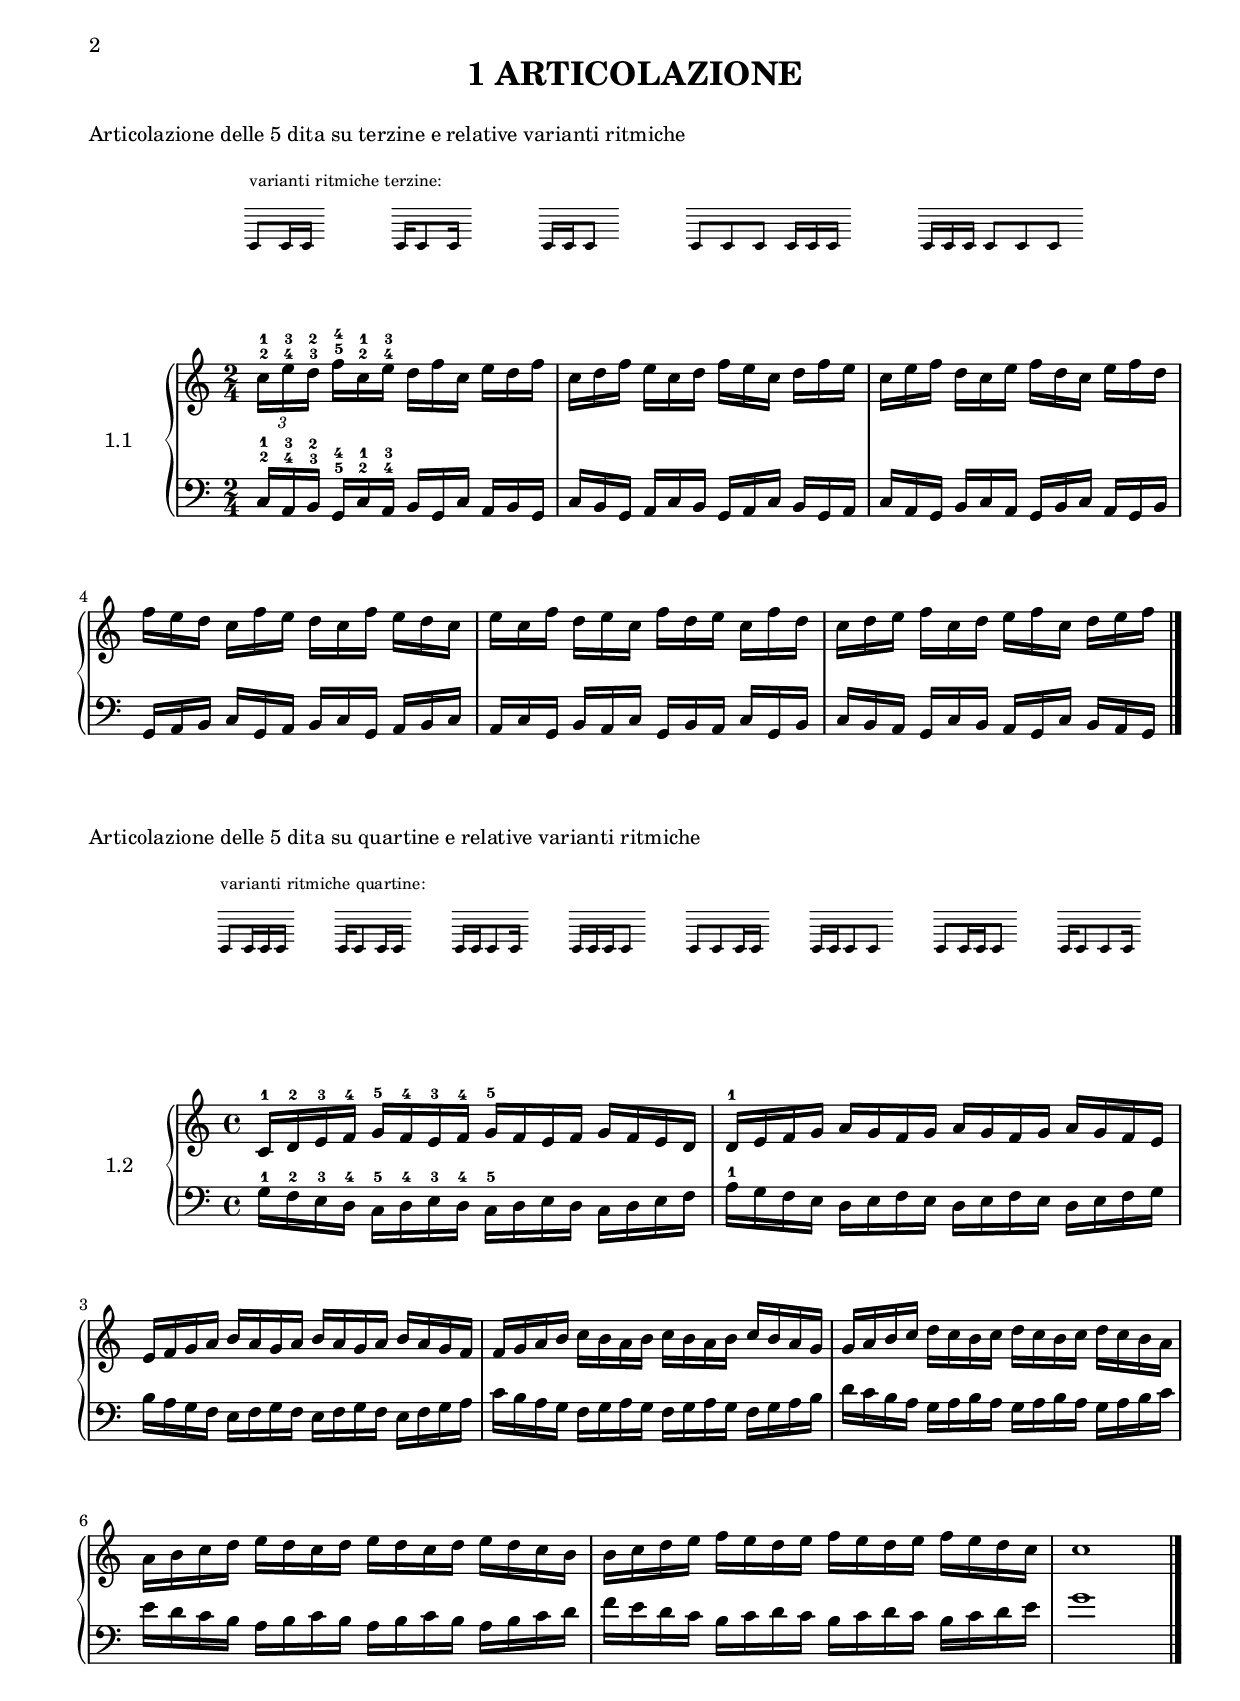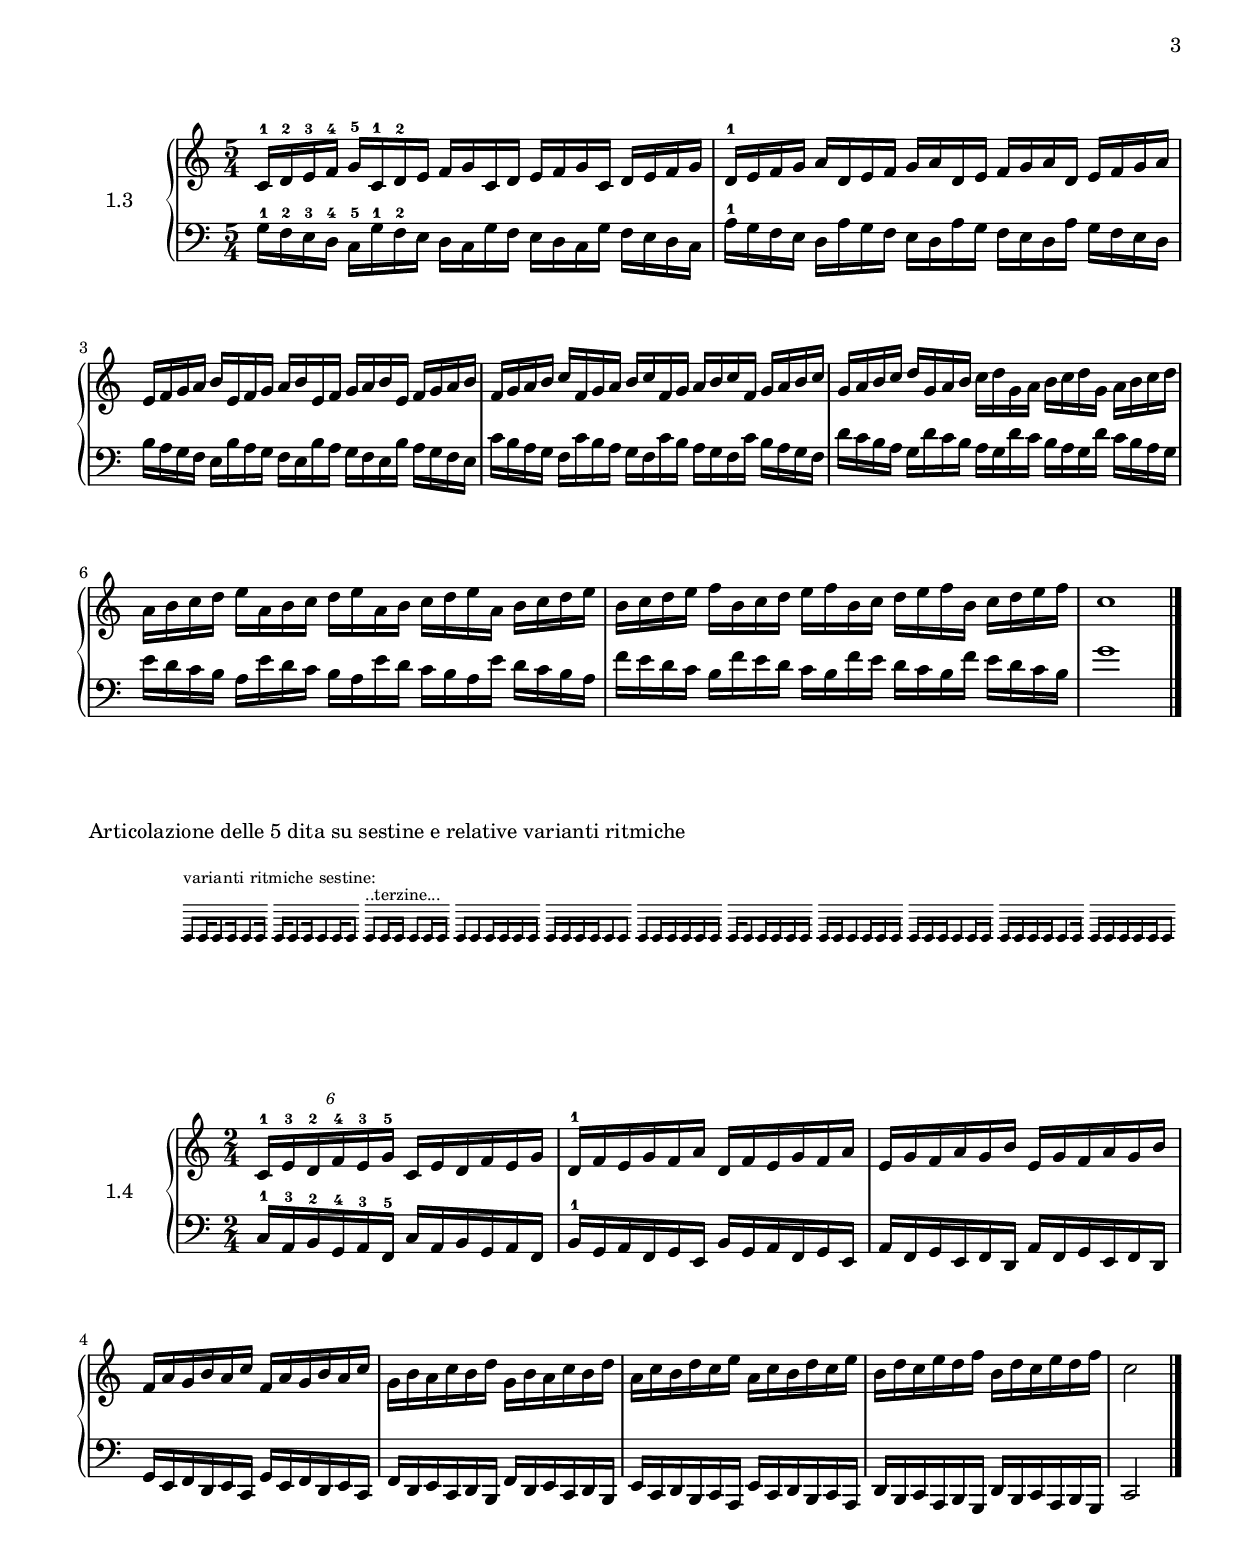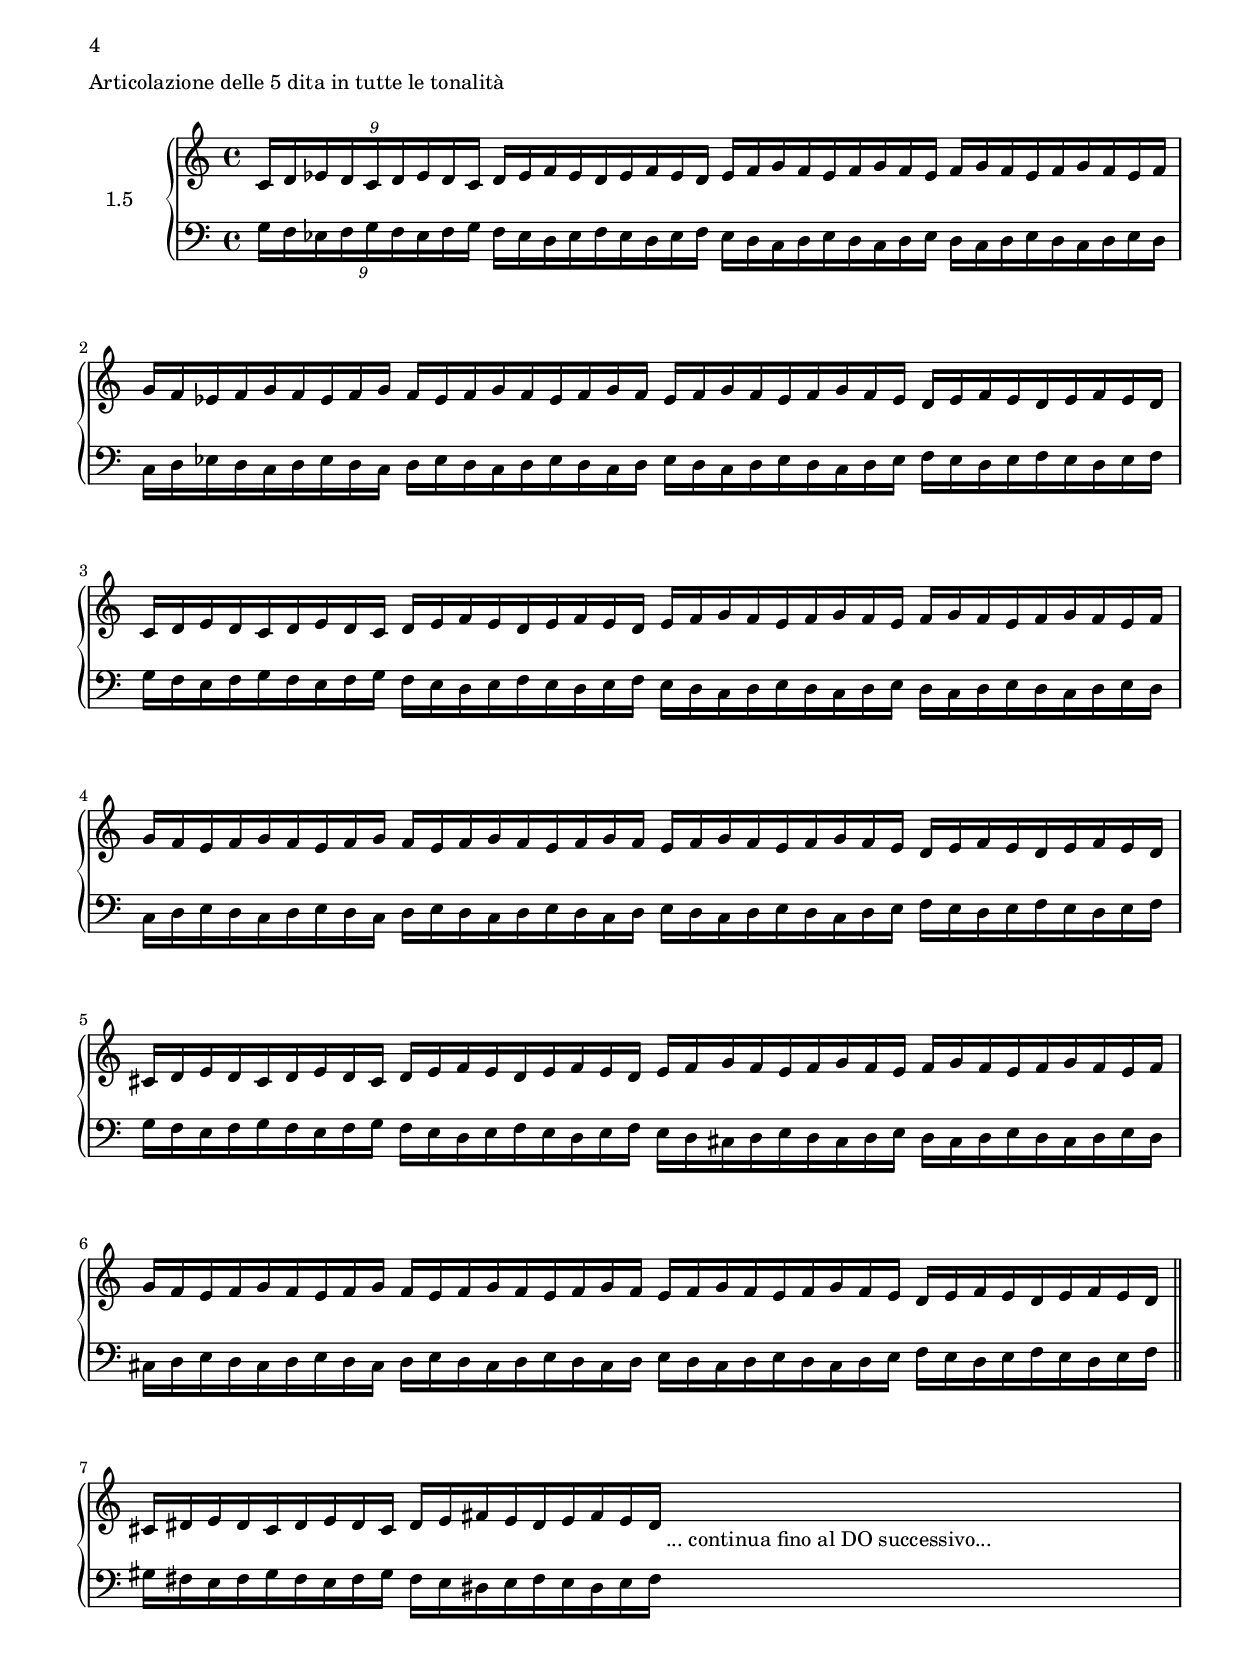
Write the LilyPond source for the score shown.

% ===========================================================================================================
% esercizi-di-tecnica.ly
%                     _    _      _ _   _               _         
%  ___ ___ ___ _ _ __(_)__(_)  __| (_) | |_ ___ __ _ _ (_)__ __ _ 
% / -_|_-</ -_) '_/ _| |_ / | / _` | | |  _/ -_) _| ' \| / _/ _` |
% \___/__/\___|_| \__|_/__|_| \__,_|_|  \__\___\__|_||_|_\__\__,_|
%                                  Articolazione, Arpeggi, Accordi
%
% Copyright (c) 2020 Alessandro Fraschetti (mail: gos95@gommagomma.net)
%
% Permission is hereby granted, free of charge, to any person obtaining a copy
% of this software and associated documentation files (the "Software"), to deal
% in the Software without restriction, including without limitation the rights
% to use, copy, modify, merge, publish, distribute, sublicense, and/or sell
% copies of the Software, and to permit persons to whom the Software is
% furnished to do so, subject to the following conditions:
% 
% The above copyright notice and this permission notice shall be included in all
% copies or substantial portions of the Software.
% 
% THE SOFTWARE IS PROVIDED "AS IS", WITHOUT WARRANTY OF ANY KIND, EXPRESS OR
% IMPLIED, INCLUDING BUT NOT LIMITED TO THE WARRANTIES OF MERCHANTABILITY,
% FITNESS FOR A PARTICULAR PURPOSE AND NONINFRINGEMENT. IN NO EVENT SHALL THE
% AUTHORS OR COPYRIGHT HOLDERS BE LIABLE FOR ANY CLAIM, DAMAGES OR OTHER
% LIABILITY, WHETHER IN AN ACTION OF CONTRACT, TORT OR OTHERWISE, ARISING FROM,
% OUT OF OR IN CONNECTION WITH THE SOFTWARE OR THE USE OR OTHER DEALINGS IN THE
% SOFTWARE.
% ===========================================================================================================


\version "2.12.3"
#(ly:set-option 'delete-intermediate-files #t)
#(set-global-staff-size 18)


% ===========================================================================================================
% ------------------------------------------  I N C L U D E S  ----------------------------------------------
% ===========================================================================================================
% ===========================================================================================================
% varianti-ritmiche-terzine.ly
%                     _    _      _ _   _               _         
%  ___ ___ ___ _ _ __(_)__(_)  __| (_) | |_ ___ __ _ _ (_)__ __ _ 
% / -_|_-</ -_) '_/ _| |_ / | / _` | | |  _/ -_) _| ' \| / _/ _` |
% \___/__/\___|_| \__|_/__|_| \__,_|_|  \__\___\__|_||_|_\__\__,_|
%
% Copyright (c) 2020 Alessandro Fraschetti (mail: gos95@gommagomma.net)
%
% Permission is hereby granted, free of charge, to any person obtaining a copy
% of this software and associated documentation files (the "Software"), to deal
% in the Software without restriction, including without limitation the rights
% to use, copy, modify, merge, publish, distribute, sublicense, and/or sell
% copies of the Software, and to permit persons to whom the Software is
% furnished to do so, subject to the following conditions:
% 
% The above copyright notice and this permission notice shall be included in all
% copies or substantial portions of the Software.
% 
% THE SOFTWARE IS PROVIDED "AS IS", WITHOUT WARRANTY OF ANY KIND, EXPRESS OR
% IMPLIED, INCLUDING BUT NOT LIMITED TO THE WARRANTIES OF MERCHANTABILITY,
% FITNESS FOR A PARTICULAR PURPOSE AND NONINFRINGEMENT. IN NO EVENT SHALL THE
% AUTHORS OR COPYRIGHT HOLDERS BE LIABLE FOR ANY CLAIM, DAMAGES OR OTHER
% LIABILITY, WHETHER IN AN ACTION OF CONTRACT, TORT OR OTHERWISE, ARISING FROM,
% OUT OF OR IN CONNECTION WITH THE SOFTWARE OR THE USE OR OTHER DEALINGS IN THE
% SOFTWARE.
% ===========================================================================================================


variantiRitmicheTerzine = \relative c' {
    \cadenzaOn
    \stopStaff
    \skip 1
    \startStaff
        c8[^\markup { \raise #2 { varianti ritmiche terzine: }} c16 c16]
    \stopStaff
    \skip 1
    \startStaff
        c16[ c8 c16]
    \stopStaff
    \skip 1
    \startStaff
        c16[ c16 c8]
    \stopStaff
    \skip 1
    \startStaff
        c8[ c8 c8] c16[ c16 c16]]
    \stopStaff
    \skip 1
    \startStaff
        c16[ c16 c16] c8[ c8 c8]]
    \stopStaff
    \skip 1
    \cadenzaOff
}

% ===========================================================================================================
% varianti-ritmiche-quartine.ly
%                     _    _      _ _   _               _         
%  ___ ___ ___ _ _ __(_)__(_)  __| (_) | |_ ___ __ _ _ (_)__ __ _ 
% / -_|_-</ -_) '_/ _| |_ / | / _` | | |  _/ -_) _| ' \| / _/ _` |
% \___/__/\___|_| \__|_/__|_| \__,_|_|  \__\___\__|_||_|_\__\__,_|
%
% Copyright (c) 2020 Alessandro Fraschetti (mail: gos95@gommagomma.net)
%
% Permission is hereby granted, free of charge, to any person obtaining a copy
% of this software and associated documentation files (the "Software"), to deal
% in the Software without restriction, including without limitation the rights
% to use, copy, modify, merge, publish, distribute, sublicense, and/or sell
% copies of the Software, and to permit persons to whom the Software is
% furnished to do so, subject to the following conditions:
% 
% The above copyright notice and this permission notice shall be included in all
% copies or substantial portions of the Software.
% 
% THE SOFTWARE IS PROVIDED "AS IS", WITHOUT WARRANTY OF ANY KIND, EXPRESS OR
% IMPLIED, INCLUDING BUT NOT LIMITED TO THE WARRANTIES OF MERCHANTABILITY,
% FITNESS FOR A PARTICULAR PURPOSE AND NONINFRINGEMENT. IN NO EVENT SHALL THE
% AUTHORS OR COPYRIGHT HOLDERS BE LIABLE FOR ANY CLAIM, DAMAGES OR OTHER
% LIABILITY, WHETHER IN AN ACTION OF CONTRACT, TORT OR OTHERWISE, ARISING FROM,
% OUT OF OR IN CONNECTION WITH THE SOFTWARE OR THE USE OR OTHER DEALINGS IN THE
% SOFTWARE.
% ===========================================================================================================


variantiRitmicheQuartine = \relative c' {
    \cadenzaOn
    \stopStaff
    \skip 1
    \startStaff
        c8[^\markup { \raise #2 { varianti ritmiche quartine: }} c16 c16 c16]
    \stopStaff
    \skip 1
    \startStaff
        c16[ c8 c16 c16]
    \stopStaff
    \skip 1
    \startStaff
        c16[ c16 c8 c16]
    \stopStaff
    \skip 1
    \startStaff
        c16[ c16 c16 c8]
    \stopStaff
    \skip 1
    \startStaff
        c8[ c8 c16 c16]
    \stopStaff
    \skip 1
    \startStaff
        c16[ c16 c8 c8]
    \stopStaff
    \skip 1
    \startStaff
        c8[ c16 c16 c8]
    \stopStaff
    \skip 1
    \startStaff
        c16[ c8 c8 c16]
    \stopStaff
    \skip 1
    \cadenzaOff
}

% ===========================================================================================================
% varianti-ritmiche-terzine.ly
%                     _    _      _ _   _               _         
%  ___ ___ ___ _ _ __(_)__(_)  __| (_) | |_ ___ __ _ _ (_)__ __ _ 
% / -_|_-</ -_) '_/ _| |_ / | / _` | | |  _/ -_) _| ' \| / _/ _` |
% \___/__/\___|_| \__|_/__|_| \__,_|_|  \__\___\__|_||_|_\__\__,_|
%
% Copyright (c) 2020 Alessandro Fraschetti (mail: gos95@gommagomma.net)
%
% Permission is hereby granted, free of charge, to any person obtaining a copy
% of this software and associated documentation files (the "Software"), to deal
% in the Software without restriction, including without limitation the rights
% to use, copy, modify, merge, publish, distribute, sublicense, and/or sell
% copies of the Software, and to permit persons to whom the Software is
% furnished to do so, subject to the following conditions:
% 
% The above copyright notice and this permission notice shall be included in all
% copies or substantial portions of the Software.
% 
% THE SOFTWARE IS PROVIDED "AS IS", WITHOUT WARRANTY OF ANY KIND, EXPRESS OR
% IMPLIED, INCLUDING BUT NOT LIMITED TO THE WARRANTIES OF MERCHANTABILITY,
% FITNESS FOR A PARTICULAR PURPOSE AND NONINFRINGEMENT. IN NO EVENT SHALL THE
% AUTHORS OR COPYRIGHT HOLDERS BE LIABLE FOR ANY CLAIM, DAMAGES OR OTHER
% LIABILITY, WHETHER IN AN ACTION OF CONTRACT, TORT OR OTHERWISE, ARISING FROM,
% OUT OF OR IN CONNECTION WITH THE SOFTWARE OR THE USE OR OTHER DEALINGS IN THE
% SOFTWARE.
% ===========================================================================================================


variantiRitmicheSestine = \relative c' {
    \cadenzaOn
    \stopStaff
    \skip 1
    \startStaff
        c8[^\markup { \raise #2 { varianti ritmiche sestine: }} c16 c8 c16 c8 c16]
    \stopStaff
    \skip 1
    \startStaff
        c16[ c8 c16 c8 c16 c8]
    \stopStaff
    \skip 1
    \startStaff
        c8[^\markup { \raise #0  {..terzine...}} c16 c16] c8[ c16 c16]
    \stopStaff
    \skip 1
    \startStaff
        c8[ c8 c16 c16 c16 c16]
    \stopStaff
    \skip 1
    \startStaff
        c16[ c16 c16 c16 c8 c8]
    \stopStaff
    \skip 1
	\cadenzaOff

%	\break

	\cadenzaOn
    \startStaff
        c8[ c16 c16 c16 c16 c16]
    \stopStaff
    \skip 1
    \startStaff
        c16[ c8 c16 c16 c16 c16]
    \stopStaff
    \skip 1
    \startStaff
        c16[ c16 c8 c16 c16 c16]
    \stopStaff
    \skip 1
    \startStaff
        c16[ c16 c16 c8 c16 c16]
    \stopStaff
    \skip 1
    \startStaff
        c16[ c16 c16 c16 c8 c16]
    \stopStaff
    \skip 1
    \startStaff
        c16[ c16 c16 c16 c16 c8]
    \stopStaff
	\skip 1
    \cadenzaOff
}


% ===========================================================================================================
% articolazione-terzine.ly
%                     _    _      _ _   _               _         
%  ___ ___ ___ _ _ __(_)__(_)  __| (_) | |_ ___ __ _ _ (_)__ __ _ 
% / -_|_-</ -_) '_/ _| |_ / | / _` | | |  _/ -_) _| ' \| / _/ _` |
% \___/__/\___|_| \__|_/__|_| \__,_|_|  \__\___\__|_||_|_\__\__,_|
%
% Copyright (c) 2020 Alessandro Fraschetti (mail: gos95@gommagomma.net)
%
% Permission is hereby granted, free of charge, to any person obtaining a copy
% of this software and associated documentation files (the "Software"), to deal
% in the Software without restriction, including without limitation the rights
% to use, copy, modify, merge, publish, distribute, sublicense, and/or sell
% copies of the Software, and to permit persons to whom the Software is
% furnished to do so, subject to the following conditions:
% 
% The above copyright notice and this permission notice shall be included in all
% copies or substantial portions of the Software.
% 
% THE SOFTWARE IS PROVIDED "AS IS", WITHOUT WARRANTY OF ANY KIND, EXPRESS OR
% IMPLIED, INCLUDING BUT NOT LIMITED TO THE WARRANTIES OF MERCHANTABILITY,
% FITNESS FOR A PARTICULAR PURPOSE AND NONINFRINGEMENT. IN NO EVENT SHALL THE
% AUTHORS OR COPYRIGHT HOLDERS BE LIABLE FOR ANY CLAIM, DAMAGES OR OTHER
% LIABILITY, WHETHER IN AN ACTION OF CONTRACT, TORT OR OTHERWISE, ARISING FROM,
% OUT OF OR IN CONNECTION WITH THE SOFTWARE OR THE USE OR OTHER DEALINGS IN THE
% SOFTWARE.
% ===========================================================================================================


articolazioneTerzineUpper = \relative c'' {
    \time 2/4
    \times 2/3 { c16-2-1[ e-4-3 d-3-2 ] } \override TupletNumber #'transparent = ##t 
                  \times 2/3 { f-5-4[ c-2-1 e-4-3 ] } \times 2/3 { d[ f c ] } \times 2/3 { e[ d f ] }
    \times 2/3 {   c[ d f ] } \times 2/3 { e[ c d ] } \times 2/3 { f[ e c ] } \times 2/3 { d[ f e ] }
    \times 2/3 {   c[ e f ] } \times 2/3 { d[ c e ] } \times 2/3 { f[ d c ] } \times 2/3 { e[ f d ] }
    \times 2/3 {   f[ e d ] } \times 2/3 { c[ f e ] } \times 2/3 { d[ c f ] } \times 2/3 { e[ d c ] }
    \times 2/3 {   e[ c f ] } \times 2/3 { d[ e c ] } \times 2/3 { f[ d e ] } \times 2/3 { c[ f d ] }
    \times 2/3 {   c[ d e ] } \times 2/3 { f[ c d ] } \times 2/3 { e[ f c ] } \times 2/3 { d[ e f ] }
    \bar "|."
}
articolazioneTerzineLower = \relative c {
    \time 2/4
    \override TupletNumber #'transparent = ##t
    \times 2/3 { c16-2-1[ a-4-3 b-3-2 ] }
                  \times 2/3 { g-5-4[ c-2-1 a-4-3 ] } \times 2/3 { b[ g c ] } \times 2/3 { a[ b g ] }
    \times 2/3 {   c[ b g ] } \times 2/3 { a[ c b ] } \times 2/3 { g[ a c ] } \times 2/3 { b[ g a ] }
    \times 2/3 {   c[ a g ] } \times 2/3 { b[ c a ] } \times 2/3 { g[ b c ] } \times 2/3 { a[ g b ] }
    \times 2/3 {   g[ a b ] } \times 2/3 { c[ g a ] } \times 2/3 { b[ c g ] } \times 2/3 { a[ b c ] }
    \times 2/3 {   a[ c g ] } \times 2/3 { b[ a c ] } \times 2/3 { g[ b a ] } \times 2/3 { c[ g b ] }
    \times 2/3 {   c[ b a ] } \times 2/3 { g[ c b ] } \times 2/3 { a[ g c ] } \times 2/3 { b[ a g ] }
    \bar "|."
}

% ===========================================================================================================
% articolazione-quartine.ly
%                     _    _      _ _   _               _         
%  ___ ___ ___ _ _ __(_)__(_)  __| (_) | |_ ___ __ _ _ (_)__ __ _ 
% / -_|_-</ -_) '_/ _| |_ / | / _` | | |  _/ -_) _| ' \| / _/ _` |
% \___/__/\___|_| \__|_/__|_| \__,_|_|  \__\___\__|_||_|_\__\__,_|
%
% Copyright (c) 2020 Alessandro Fraschetti (mail: gos95@gommagomma.net)
%
% Permission is hereby granted, free of charge, to any person obtaining a copy
% of this software and associated documentation files (the "Software"), to deal
% in the Software without restriction, including without limitation the rights
% to use, copy, modify, merge, publish, distribute, sublicense, and/or sell
% copies of the Software, and to permit persons to whom the Software is
% furnished to do so, subject to the following conditions:
% 
% The above copyright notice and this permission notice shall be included in all
% copies or substantial portions of the Software.
% 
% THE SOFTWARE IS PROVIDED "AS IS", WITHOUT WARRANTY OF ANY KIND, EXPRESS OR
% IMPLIED, INCLUDING BUT NOT LIMITED TO THE WARRANTIES OF MERCHANTABILITY,
% FITNESS FOR A PARTICULAR PURPOSE AND NONINFRINGEMENT. IN NO EVENT SHALL THE
% AUTHORS OR COPYRIGHT HOLDERS BE LIABLE FOR ANY CLAIM, DAMAGES OR OTHER
% LIABILITY, WHETHER IN AN ACTION OF CONTRACT, TORT OR OTHERWISE, ARISING FROM,
% OUT OF OR IN CONNECTION WITH THE SOFTWARE OR THE USE OR OTHER DEALINGS IN THE
% SOFTWARE.
% ===========================================================================================================


articolazioneQuartineAUpper = \relative c' {
    \time 4/4 
    c16-1 d-2 e-3 f-4  g-5 f-4 e-3 f-4  g-5 f e f  g f e d
    d16-1 e f g  a g f g  a g f g  a g f e
    e16 f g a  b a g a  b a g a  b a g f
    f16 g a b  c b a b  c b a b  c b a g
    g16 a b c  d c b c  d c b c  d c b a
    a16 b c d  e d c d  e d c d  e d c b
    b16 c d e  f e d e  f e d e  f e d c
    c1
    \bar "|."
}
articolazioneQuartineALower = \relative c' {
    \time 4/4
    g16-1 f-2 e-3 d-4  c-5 d-4 e-3 d-4  c-5 d e d  c d e f
    a16-1 g f e  d e f e  d e f e  d e f g 
    b16 a g f  e f g f  e f g f  e f g a
    c16 b a g  f g a g  f g a g  f g a b
    d16 c b a  g a b a  g a b a  g a b c
    e16 d c b  a b c b  a b c b  a b c d
    f16 e d c  b c d c  b c d c  b c d e
    g1
    \bar "|."
}


articolazioneQuartineBUpper = \relative c' {
    \time 5/4
    c16-1 d-2 e-3 f-4  g-5 c,-1 d-2 e  f g c, d  e f g c,  d e f g
    d16-1 e f g  a d, e f  g a d, e  f g a d,  e f g a
    e16 f g a  b e, f g  a b e, f  g a b e,  f g a b
    f16 g a b  c f, g a  b c f, g  a b c f,  g a b c
    g16 a b c  d g, a b  c d g, a  b c d g,  a b c d
    a16 b c d  e a, b c  d e a, b  c d e a,  b c d e
    b16 c d e  f b, c d  e f b, c  d e f b,  c d e f
    c1
    \bar "|."
}
articolazioneQuartineBLower = \relative c' {
    \time 5/4
    g16-1  f-2 e-3 d-4  c-5 g'-1 f-2 e  d c g' f  e d c g'  f e d c
    a'16-1 g f e  d a' g f  e d a' g  f e d a'  g f e d
    b'16 a g f  e b' a g  f e b' a  g f e b'  a g f e
    c'16 b a g  f c' b a  g f c' b  a g f c'  b a g f
    d'16 c b a  g d' c b  a g d' c  b a g d'  c b a g
    e'16 d c b  a e' d c  b a e' d  c b a e'  d c b a
    f'16 e d c  b f' e d  c b f' e  d c b f'  e d c b
    g'1
    \bar "|."
}

% ===========================================================================================================
% articolazione-sestine.ly
%                     _    _      _ _   _               _         
%  ___ ___ ___ _ _ __(_)__(_)  __| (_) | |_ ___ __ _ _ (_)__ __ _ 
% / -_|_-</ -_) '_/ _| |_ / | / _` | | |  _/ -_) _| ' \| / _/ _` |
% \___/__/\___|_| \__|_/__|_| \__,_|_|  \__\___\__|_||_|_\__\__,_|
%
% Copyright (c) 2020 Alessandro Fraschetti (mail: gos95@gommagomma.net)
%
% Permission is hereby granted, free of charge, to any person obtaining a copy
% of this software and associated documentation files (the "Software"), to deal
% in the Software without restriction, including without limitation the rights
% to use, copy, modify, merge, publish, distribute, sublicense, and/or sell
% copies of the Software, and to permit persons to whom the Software is
% furnished to do so, subject to the following conditions:
% 
% The above copyright notice and this permission notice shall be included in all
% copies or substantial portions of the Software.
% 
% THE SOFTWARE IS PROVIDED "AS IS", WITHOUT WARRANTY OF ANY KIND, EXPRESS OR
% IMPLIED, INCLUDING BUT NOT LIMITED TO THE WARRANTIES OF MERCHANTABILITY,
% FITNESS FOR A PARTICULAR PURPOSE AND NONINFRINGEMENT. IN NO EVENT SHALL THE
% AUTHORS OR COPYRIGHT HOLDERS BE LIABLE FOR ANY CLAIM, DAMAGES OR OTHER
% LIABILITY, WHETHER IN AN ACTION OF CONTRACT, TORT OR OTHERWISE, ARISING FROM,
% OUT OF OR IN CONNECTION WITH THE SOFTWARE OR THE USE OR OTHER DEALINGS IN THE
% SOFTWARE.
% ===========================================================================================================


articolazioneSestineUpper = \relative c' {
    \time 2/4
	
    \override TupletBracket.bracket-visibility = ##f
    \times 4/6 { c16-1[ e-3 d-2 f-4 e-3 g-5] }  \override TupletNumber #'transparent = ##t
	\times 4/6 { c,[ e d f e g] }
    \times 4/6 { d-1[ f e g f a ] }
	\times 4/6 { d,[ f e g f a ] }
    \times 4/6 { e[ g f a g b ] }
	\times 4/6 { e,[ g f a g b ] }
    \times 4/6 { f[ a g  b a c ] }
	\times 4/6 { f,[ a g b a c ] }
    \times 4/6 { g[ b a c b d ] }
	\times 4/6 { g,[ b a c b d ] }
    \times 4/6 { a[ c b d c e ] }
	\times 4/6 { a,[ c b d c e ] }
	\times 4/6 { b[ d c e d f ] }
	\times 4/6 { b,[ d c e d f ] }
	c2
    \bar "|."
}
articolazioneSestineLower = \relative c {
    \time 2/4
    \override TupletNumber #'transparent = ##t
    \override TupletBracket.bracket-visibility = ##f
    \times 4/6 { c16-1[ a-3 b-2 g-4 a-3 f-5 ] }
	\times 4/6 { c'[ a b g a f] }
    \times 4/6 { b-1[ g a f g e ] }
	\times 4/6 { b'[ g a f g e ] }
    \times 4/6 { a[ f g e f d ] }
	\times 4/6 { a'[ f g e f d ] }
    \times 4/6 { g[ e f d e c ] }
	\times 4/6 { g'[ e f d e c ] }
    \times 4/6 { f[ d e c d b ] }
	\times 4/6 { f'[ d e c d b ] }
    \times 4/6 { e[ c d b c a ] }
	\times 4/6 { e'[ c d b c a ] }
	\times 4/6 { d[ b c a b g ] }
	\times 4/6 { d'[ b c a b g ] }
	c2
    \bar "|."
}

% ===========================================================================================================
% articolazione-12-toni.ly
%                     _    _      _ _   _               _         
%  ___ ___ ___ _ _ __(_)__(_)  __| (_) | |_ ___ __ _ _ (_)__ __ _ 
% / -_|_-</ -_) '_/ _| |_ / | / _` | | |  _/ -_) _| ' \| / _/ _` |
% \___/__/\___|_| \__|_/__|_| \__,_|_|  \__\___\__|_||_|_\__\__,_|
%
% Copyright (c) 2020 Alessandro Fraschetti (mail: gos95@gommagomma.net)
%
% Permission is hereby granted, free of charge, to any person obtaining a copy
% of this software and associated documentation files (the "Software"), to deal
% in the Software without restriction, including without limitation the rights
% to use, copy, modify, merge, publish, distribute, sublicense, and/or sell
% copies of the Software, and to permit persons to whom the Software is
% furnished to do so, subject to the following conditions:
% 
% The above copyright notice and this permission notice shall be included in all
% copies or substantial portions of the Software.
% 
% THE SOFTWARE IS PROVIDED "AS IS", WITHOUT WARRANTY OF ANY KIND, EXPRESS OR
% IMPLIED, INCLUDING BUT NOT LIMITED TO THE WARRANTIES OF MERCHANTABILITY,
% FITNESS FOR A PARTICULAR PURPOSE AND NONINFRINGEMENT. IN NO EVENT SHALL THE
% AUTHORS OR COPYRIGHT HOLDERS BE LIABLE FOR ANY CLAIM, DAMAGES OR OTHER
% LIABILITY, WHETHER IN AN ACTION OF CONTRACT, TORT OR OTHERWISE, ARISING FROM,
% OUT OF OR IN CONNECTION WITH THE SOFTWARE OR THE USE OR OTHER DEALINGS IN THE
% SOFTWARE.
% ===========================================================================================================

	
articolazioneXIIToniUpper = \relative c' {
    \time 4/4
    \tuplet 9/4 { c16[ d ees d c d ees d c] } 	\override TupletNumber #'transparent = ##t 
	\tuplet 9/4 { d[ ees f ees d ees f ees d] }
	\tuplet 9/4 { ees[ f g f ees f g f ees] }
	\tuplet 9/4 { f[ g f ees f g f ees f] }

	\tuplet 9/4 { g[ f ees f g f ees f g] }
	\tuplet 9/4 { f[ ees f g f ees f g f] }
	\tuplet 9/4 { ees[ f g f ees f g f ees] }
	\tuplet 9/4 { d[ ees f ees d ees f ees d] }
	\break
    \tuplet 9/4 { c[ d e d c d e d c] }
	\tuplet 9/4 { d[ e f e d e f e d] }
	\tuplet 9/4 { e[ f g f e f g f e] }
	\tuplet 9/4 { f[ g f e f g f e f] }

	\tuplet 9/4 { g[ f e f g f e f g] }
	\tuplet 9/4 { f[ e f g f e f g f] }
	\tuplet 9/4 { e[ f g f e f g f e] }
	\tuplet 9/4 { d[ e f e d e f e d] }
	\break
    \tuplet 9/4 { cis[ d e d cis d e d cis] }
	\tuplet 9/4 { d[ e f e d e f e d] }
	\tuplet 9/4 { e[ f g f e f g f e] }
	\tuplet 9/4 { f[ g f e f g f e f] }

	\tuplet 9/4 { g[ f e f g f e f g] }
	\tuplet 9/4 { f[ e f g f e f g f] }
	\tuplet 9/4 { e[ f g f e f g f e] }
	\tuplet 9/4 { d[ e f e d e f e d] }
	\bar "||"
    \break
	\tuplet 9/4 { cis[ dis e dis cis dis e dis cis] }
	\tuplet 9/4 { dis[ e fis e dis e fis e dis] }
	\skip 2
}
articolazioneXIIToniLower = \relative c' {
    \time 4/4
    \tuplet 9/4 { g16[ f ees f g f ees f g] }	\override TupletNumber #'transparent = ##t 
	\tuplet 9/4 { f[ ees d ees f ees d ees f] }
	\tuplet 9/4 { ees[ d c d ees d c d ees] }
	\tuplet 9/4 { d[ c d ees d c d ees d] }

	\tuplet 9/4 { c[ d ees d c d ees d c] }
	\tuplet 9/4 { d[ ees d c d ees d c d] }
	\tuplet 9/4 { ees[ d c d ees d c d ees] }
	\tuplet 9/4 { f[ ees d ees f ees d ees f] }
	\break
    \tuplet 9/4 { g[ f e f g f e f g] }
	\tuplet 9/4 { f[ e d e f e d e f] }
	\tuplet 9/4 { e[ d c d e d c d e] }
	\tuplet 9/4 { d[ c d e d c d e d] }

	\tuplet 9/4 { c[ d e d c d e d c] }
	\tuplet 9/4 { d[ e d c d e d c d] }
	\tuplet 9/4 { e[ d c d e d c d e] }
	\tuplet 9/4 { f[ e d e f e d e f] }
	\break
    \tuplet 9/4 { g[ f e f g f e f g] }
	\tuplet 9/4 { f[ e d e f e d e f] }
	\tuplet 9/4 { e[ d cis d e d cis d e] }
	\tuplet 9/4 { d[ cis d e d cis d e d] }

	\tuplet 9/4 { cis[ d e d cis d e d cis] }
	\tuplet 9/4 { d[ e d cis d e d cis d] }
	\tuplet 9/4 { e[ d cis d e d cis d e] }
	\tuplet 9/4 { f[ e d e f e d e f] }
	\bar "||"
    \break
	\tuplet 9/4 { gis[ fis e fis gis fis e fis gis] }
	\tuplet 9/4 { fis[ e dis e fis e dis e fis] ^\markup { \raise #2 {  "   ... continua fino al DO successivo..." }} }
	\skip 2
}



% ===========================================================================================================
% ---------------------------------------------  B O O K  ---------------------------------------------------
% ===========================================================================================================
\header {
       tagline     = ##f
}
\paper {
    #(set-paper-size "a4")
%    line-width = 180
    left-margin = 15
    bottom-margin = 10
    top-margin = 10
%    markup-system-spacing #'basic-distance = #8
    system-system-spacing #'basic-distance = #15
    ragged-bottom = ##t
    ragged-last-bottom = ##t
    print-all-headers = ##t
}


% -------------------------------------------------------------------------------------------------------------------
% Copertina
% -------------------------------------------------------------------------------------------------------------------
\bookpart {
    \markup { \vspace #30 }
    \markup \fontsize #10 \bold { "  Esercizi di Tecnica" }
    \markup { \vspace #1 }
    \markup \fontsize #4 \bold  { "     Articolazione, Arpeggi, Accordi" }
}


% -------------------------------------------------------------------------------------------------------------------
% 1 ARTICOLAZIONE
% -------------------------------------------------------------------------------------------------------------------
\bookpart {
%    \paper { system-count = #5 }
    % -------------------------------------------------------------------------------------------------------------------
    % ARTICOLAZIONE - TERZINE E RELATIVE VARIANTI RITMICHE
    % -------------------------------------------------------------------------------------------------------------------
    \score {
        \new Staff \with {
            \remove "Time_signature_engraver"
            fontSize = #-2
            \override StaffSymbol #'staff-space = #(magstep -2)
            firstClef = ##f
        } << \variantiRitmicheTerzine >>
        \header {
            title    = "1 ARTICOLAZIONE"
            subtitle = ##f
            piece    =  \markup { \column { "Articolazione delle 5 dita su terzine e relative varianti ritmiche" \null } }
        }
        \layout { \context { \override VerticalAlignment #'forced-distance = #8 } }
        \midi { \context { \Score tempoWholesPerMinute = #(ly:make-moment 120 8) } }
    }
    \score {
        \new PianoStaff \with { midiInstrument = #"acoustic grand" }
        <<
            \set PianoStaff.instrumentName = \markup { "1.1" }
            \new Staff = "treble" << \clef violin \articolazioneTerzineUpper >>
            \new Staff = "bass"   << \clef bass \articolazioneTerzineLower >>
        >>
        \header {
            title    = ##f
            subtitle = ##f
%           opus     = \markup { \bold \smaller { (\note #"8"#1 = 120) } }
            piece    = ##f
        }
    }


    % -------------------------------------------------------------------------------------------------------------------
    %   ARTICOLAZIONE - QUARTINE E RELATIVE VARIANTI RITMICHE
    % -------------------------------------------------------------------------------------------------------------------
    \score {
        \new Staff \with {
            \remove "Time_signature_engraver"
            fontSize = #-2
            \override StaffSymbol #'staff-space = #(magstep -2)
            firstClef = ##f
        } { \variantiRitmicheQuartine }
        \header {
            title    = ##f
            subtitle = ##f
            piece    = \markup { \column { "Articolazione delle 5 dita su quartine e relative varianti ritmiche" \null } }
        }
    }
    \score {
        \new PianoStaff \with { midiInstrument = #"acoustic grand" }
        <<
            \set PianoStaff.instrumentName = \markup { "1.2" }
            \new Staff = "treble" << \clef violin \articolazioneQuartineAUpper >>
            \new Staff = "bass"   << \clef bass \articolazioneQuartineALower >>
        >>
        \header {
            title    = ##f
            subtitle = ##f
%           opus     = \markup { \bold \smaller { (\note #"4"#1 = 120) } }
            piece    = \markup { \column { \null \null } }
        }
        \layout { \context { \override VerticalAlignment #'forced-distance = #8 } }
        \midi { \context { \Score tempoWholesPerMinute = #(ly:make-moment 120 4) } }
    }
    \pageBreak
    \score {
        \new PianoStaff \with { midiInstrument = #"acoustic grand" }
        <<
            \set PianoStaff.instrumentName = \markup { "1.3" }
            \new Staff = "treble" << \clef violin \articolazioneQuartineBUpper >>
            \new Staff = "bass"   << \clef bass \articolazioneQuartineBLower >>
        >>
        \header {
            title    = ##f
            subtitle = ##f
%           opus     = \markup { \bold \smaller { (\note #"4"#1 = 120) } }
            piece    = \markup { \column { \null \null } }
        }
        \layout { \context { \override VerticalAlignment #'forced-distance = #8 } }
        \midi { \context { \Score tempoWholesPerMinute = #(ly:make-moment 120 4) } }
    }


    % -------------------------------------------------------------------------------------------------------------------
    %   ARTICOLAZIONE - SESTINE E RELATIVE VARIANTI RITMICHE
    % -------------------------------------------------------------------------------------------------------------------   
    \score {
        \new Staff \with {
            \remove "Time_signature_engraver"
            fontSize = #-2
            \override StaffSymbol #'staff-space = #(magstep -3)
            firstClef = ##f
        } { \variantiRitmicheSestine }
        \header {
            title    = ##f
            subtitle = ##f
            piece    = \markup { \column { "Articolazione delle 5 dita su sestine e relative varianti ritmiche" \null } }
        }
    }
    \score {
        \new PianoStaff \with { midiInstrument = #"acoustic grand" }
        <<
            \set PianoStaff.instrumentName = \markup { "1.4" }
            \new Staff = "treble" << \clef violin \articolazioneSestineUpper >>
            \new Staff = "bass"   << \clef bass \articolazioneSestineLower >>
        >>
        \header {
            title    = ##f
            subtitle = ##f
%           opus     = \markup { \bold \smaller { (\note #"4"#1 = 60) } }
            piece    = \markup { \column { \null \null } }
        }
        \layout { \context { \override VerticalAlignment #'forced-distance = #8 } }
        \midi { \context { \Score tempoWholesPerMinute = #(ly:make-moment 60 4) } }
    }

    \pageBreak
    % -------------------------------------------------------------------------------------------------------------------
    %   ARTICOLAZIONE - 5 DITA IN TUTTI I TONI
    % -------------------------------------------------------------------------------------------------------------------   
    \score {
        \new PianoStaff \with { midiInstrument = #"acoustic grand" }
        <<
            \set PianoStaff.instrumentName = \markup { "1.5" }
            \new Staff = "treble" << \clef violin \articolazioneXIIToniUpper >>
            \new Staff = "bass" << \clef bass \articolazioneXIIToniLower >>
        >>
        \header {
            title    = ##f
            subtitle = ##f
%           opus     = \markup { \bold \smaller { (\note #"4"#1 = 60) } }
            piece    = \markup { \column { "Articolazione delle 5 dita in tutte le tonalità" \null } }
        }
        \layout { \context { \override VerticalAlignment #'forced-distance = #8 } }
        \midi { \context { \Score tempoWholesPerMinute = #(ly:make-moment 60 4) } }
    }
}
% -------------------------------------------------------------------------------------------------------------------


%{
% -------------------------------------------------------------------------------------------------------------------
% 2 ARPEGGGI
% -------------------------------------------------------------------------------------------------------------------
\bookpart {
%    \paper { system-count = #5 }
    % -------------------------------------------------------------------------------------------------------------------
    %   ARPEGGGI - MAGGIORI E MINORI NELL'OTTAVA IN TUTTI I TONI
    % -------------------------------------------------------------------------------------------------------------------
    \score {
        \new Staff = "treble" \with { midiInstrument = #"acoustic grand" }
         <<
            \set PianoStaff.instrumentName = \markup { "2.1" }
            \clef violin \relative c'' \arpeggiOttavaMaggioriXIIToni
        >>
        \header {
            title    = "2 ARPEGGI"
            subtitle = ##f
%           opus     = \markup { \bold \smaller { (\note #"4"#1 = 120) } }
            piece    = \markup { \column { "Arpeggi maggiori nell'ottava in tutte le tonalità" \null } }
        }
        \layout { \context { \override VerticalAlignment #'forced-distance = #4 } }
        \midi { \context { \Score tempoWholesPerMinute = #(ly:make-moment 120 4) } }
    }
    \score {
        \new Staff = "treble" \with { midiInstrument = #"acoustic grand" }
         <<
            \set PianoStaff.instrumentName = \markup { "2.1" }
            \clef violin \relative c'' \arpeggiOttavaMinoriXIIToni
        >>
        \header {
            title    = ##f
            subtitle = ##f
%           opus     = \markup { \bold \smaller { (\note #"4"#1 = 120) } }
            piece    = \markup { \column { "Arpeggi minori nell'ottava in tutte le tonalità" \null } }
        }
        \layout { \context { \override VerticalAlignment #'forced-distance = #4 } }
        \midi { \context { \Score tempoWholesPerMinute = #(ly:make-moment 120 4) } }
    }


    % -------------------------------------------------------------------------------------------------------------------
    %   ARPEGGGI - MAGGIORI 12 TONI
    % -------------------------------------------------------------------------------------------------------------------
    \score {
        \new Staff = "treble" \with { \remove "Time_signature_engraver" midiInstrument = #"acoustic grand" }
         <<
            \set PianoStaff.instrumentName = \markup { "2.3" }
            \clef violin \relative c' \arpeggiMaggioriXIIToni
        >>
        \header {
            title    = ##f
            subtitle = ##f
%           opus     = \markup { \bold \smaller { (\note #"4"#1 = 120) } }
            piece    = \markup { \column { "Arpeggi maggiori in chiavi progressive" \null } }
        }
        \layout { \context { \override VerticalAlignment #'forced-distance = #4 } }
        \midi { \context { \Score tempoWholesPerMinute = #(ly:make-moment 120 4) } }
    }
    \score {
        \new Staff = "treble" \with { \remove "Time_signature_engraver" midiInstrument = #"acoustic grand" }
         <<
            \set PianoStaff.instrumentName = \markup { "2.4" }
            \clef violin \relative c' \arpeggiMinoriXIIToni
        >>
        \header {
            title    = ##f
            subtitle = ##f
%           opus     = \markup { \bold \smaller { (\note #"4"#1 = 120) } }
            piece    = \markup { \column { "Arpeggi minori in chiavi progressive" \null } }
        }
        \layout { \context { \override VerticalAlignment #'forced-distance = #6 } }
        \midi { \context { \Score tempoWholesPerMinute = #(ly:make-moment 120 4) } }
    }
}
% -------------------------------------------------------------------------------------------------------------------
%}